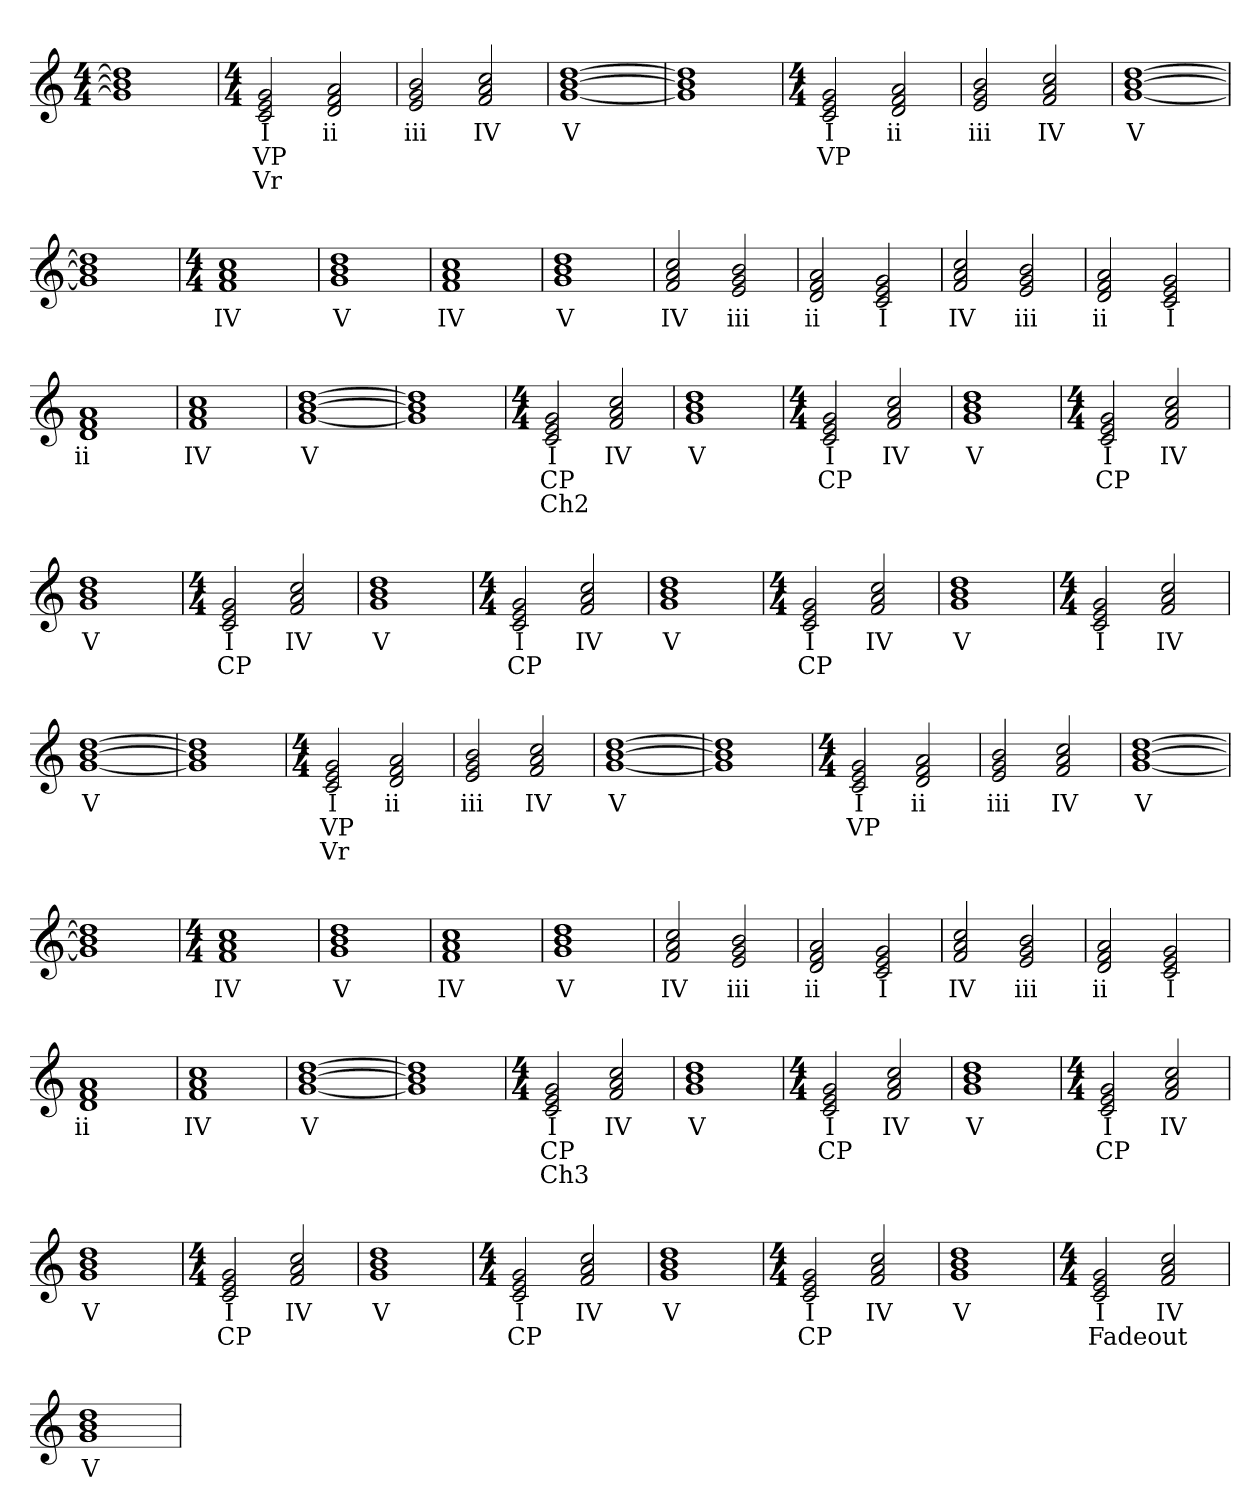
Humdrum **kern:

**kern	**text	**text	**text
*part1	*part1	*part1	*part1
*staff1	*staff1	*staff1	*staff1
*k[]	*	*	*
*C:	*	*	*
*M4/4	*	*	*
=	=	=	=
1g] 1b] 1dd]	.	.	.
=	=	=	=
*k[]	*	*	*
*C:	*	*	*
*M4/4	*	*	*
2c 2e 2g	I	VP	Vr
2d 2f 2a	ii	.	.
=	=	=	=
*k[]	*	*	*
*C:	*	*	*
2e 2g 2b	iii	.	.
2f 2a 2cc	IV	.	.
=	=	=	=
*k[]	*	*	*
*C:	*	*	*
[1g [1b [1dd	V	.	.
=	=	=	=
*k[]	*	*	*
*C:	*	*	*
1g] 1b] 1dd]	.	.	.
=	=	=	=
*k[]	*	*	*
*C:	*	*	*
*M4/4	*	*	*
2c 2e 2g	I	VP	.
2d 2f 2a	ii	.	.
=	=	=	=
*k[]	*	*	*
*C:	*	*	*
2e 2g 2b	iii	.	.
2f 2a 2cc	IV	.	.
=	=	=	=
*k[]	*	*	*
*C:	*	*	*
[1g [1b [1dd	V	.	.
=	=	=	=
*k[]	*	*	*
*C:	*	*	*
1g] 1b] 1dd]	.	.	.
=	=	=	=
*k[]	*	*	*
*C:	*	*	*
*M4/4	*	*	*
1f 1a 1cc	IV	.	.
=	=	=	=
*k[]	*	*	*
*C:	*	*	*
1g 1b 1dd	V	.	.
=	=	=	=
*k[]	*	*	*
*C:	*	*	*
1f 1a 1cc	IV	.	.
=	=	=	=
*k[]	*	*	*
*C:	*	*	*
1g 1b 1dd	V	.	.
=	=	=	=
*k[]	*	*	*
*C:	*	*	*
2f 2a 2cc	IV	.	.
2e 2g 2b	iii	.	.
=	=	=	=
*k[]	*	*	*
*C:	*	*	*
2d 2f 2a	ii	.	.
2c 2e 2g	I	.	.
=	=	=	=
*k[]	*	*	*
*C:	*	*	*
2f 2a 2cc	IV	.	.
2e 2g 2b	iii	.	.
=	=	=	=
*k[]	*	*	*
*C:	*	*	*
2d 2f 2a	ii	.	.
2c 2e 2g	I	.	.
=	=	=	=
*k[]	*	*	*
*C:	*	*	*
1d 1f 1a	ii	.	.
=	=	=	=
*k[]	*	*	*
*C:	*	*	*
1f 1a 1cc	IV	.	.
=	=	=	=
*k[]	*	*	*
*C:	*	*	*
[1g [1b [1dd	V	.	.
=	=	=	=
*k[]	*	*	*
*C:	*	*	*
1g] 1b] 1dd]	.	.	.
=	=	=	=
*k[]	*	*	*
*C:	*	*	*
*M4/4	*	*	*
2c 2e 2g	I	CP	Ch2
2f 2a 2cc	IV	.	.
=	=	=	=
*k[]	*	*	*
*C:	*	*	*
1g 1b 1dd	V	.	.
=	=	=	=
*k[]	*	*	*
*C:	*	*	*
*M4/4	*	*	*
2c 2e 2g	I	CP	.
2f 2a 2cc	IV	.	.
=	=	=	=
*k[]	*	*	*
*C:	*	*	*
1g 1b 1dd	V	.	.
=	=	=	=
*k[]	*	*	*
*C:	*	*	*
*M4/4	*	*	*
2c 2e 2g	I	CP	.
2f 2a 2cc	IV	.	.
=	=	=	=
*k[]	*	*	*
*C:	*	*	*
1g 1b 1dd	V	.	.
=	=	=	=
*k[]	*	*	*
*C:	*	*	*
*M4/4	*	*	*
2c 2e 2g	I	CP	.
2f 2a 2cc	IV	.	.
=	=	=	=
*k[]	*	*	*
*C:	*	*	*
1g 1b 1dd	V	.	.
=	=	=	=
*k[]	*	*	*
*C:	*	*	*
*M4/4	*	*	*
2c 2e 2g	I	CP	.
2f 2a 2cc	IV	.	.
=	=	=	=
*k[]	*	*	*
*C:	*	*	*
1g 1b 1dd	V	.	.
=	=	=	=
*k[]	*	*	*
*C:	*	*	*
*M4/4	*	*	*
2c 2e 2g	I	CP	.
2f 2a 2cc	IV	.	.
=	=	=	=
*k[]	*	*	*
*C:	*	*	*
1g 1b 1dd	V	.	.
=	=	=	=
*k[]	*	*	*
*C:	*	*	*
*M4/4	*	*	*
2c 2e 2g	I	.	.
2f 2a 2cc	IV	.	.
=	=	=	=
*k[]	*	*	*
*C:	*	*	*
[1g [1b [1dd	V	.	.
=	=	=	=
*k[]	*	*	*
*C:	*	*	*
1g] 1b] 1dd]	.	.	.
=	=	=	=
*k[]	*	*	*
*C:	*	*	*
*M4/4	*	*	*
2c 2e 2g	I	VP	Vr
2d 2f 2a	ii	.	.
=	=	=	=
*k[]	*	*	*
*C:	*	*	*
2e 2g 2b	iii	.	.
2f 2a 2cc	IV	.	.
=	=	=	=
*k[]	*	*	*
*C:	*	*	*
[1g [1b [1dd	V	.	.
=	=	=	=
*k[]	*	*	*
*C:	*	*	*
1g] 1b] 1dd]	.	.	.
=	=	=	=
*k[]	*	*	*
*C:	*	*	*
*M4/4	*	*	*
2c 2e 2g	I	VP	.
2d 2f 2a	ii	.	.
=	=	=	=
*k[]	*	*	*
*C:	*	*	*
2e 2g 2b	iii	.	.
2f 2a 2cc	IV	.	.
=	=	=	=
*k[]	*	*	*
*C:	*	*	*
[1g [1b [1dd	V	.	.
=	=	=	=
*k[]	*	*	*
*C:	*	*	*
1g] 1b] 1dd]	.	.	.
=	=	=	=
*k[]	*	*	*
*C:	*	*	*
*M4/4	*	*	*
1f 1a 1cc	IV	.	.
=	=	=	=
*k[]	*	*	*
*C:	*	*	*
1g 1b 1dd	V	.	.
=	=	=	=
*k[]	*	*	*
*C:	*	*	*
1f 1a 1cc	IV	.	.
=	=	=	=
*k[]	*	*	*
*C:	*	*	*
1g 1b 1dd	V	.	.
=	=	=	=
*k[]	*	*	*
*C:	*	*	*
2f 2a 2cc	IV	.	.
2e 2g 2b	iii	.	.
=	=	=	=
*k[]	*	*	*
*C:	*	*	*
2d 2f 2a	ii	.	.
2c 2e 2g	I	.	.
=	=	=	=
*k[]	*	*	*
*C:	*	*	*
2f 2a 2cc	IV	.	.
2e 2g 2b	iii	.	.
=	=	=	=
*k[]	*	*	*
*C:	*	*	*
2d 2f 2a	ii	.	.
2c 2e 2g	I	.	.
=	=	=	=
*k[]	*	*	*
*C:	*	*	*
1d 1f 1a	ii	.	.
=	=	=	=
*k[]	*	*	*
*C:	*	*	*
1f 1a 1cc	IV	.	.
=	=	=	=
*k[]	*	*	*
*C:	*	*	*
[1g [1b [1dd	V	.	.
=	=	=	=
*k[]	*	*	*
*C:	*	*	*
1g] 1b] 1dd]	.	.	.
=	=	=	=
*k[]	*	*	*
*C:	*	*	*
*M4/4	*	*	*
2c 2e 2g	I	CP	Ch3
2f 2a 2cc	IV	.	.
=	=	=	=
*k[]	*	*	*
*C:	*	*	*
1g 1b 1dd	V	.	.
=	=	=	=
*k[]	*	*	*
*C:	*	*	*
*M4/4	*	*	*
2c 2e 2g	I	CP	.
2f 2a 2cc	IV	.	.
=	=	=	=
*k[]	*	*	*
*C:	*	*	*
1g 1b 1dd	V	.	.
=	=	=	=
*k[]	*	*	*
*C:	*	*	*
*M4/4	*	*	*
2c 2e 2g	I	CP	.
2f 2a 2cc	IV	.	.
=	=	=	=
*k[]	*	*	*
*C:	*	*	*
1g 1b 1dd	V	.	.
=	=	=	=
*k[]	*	*	*
*C:	*	*	*
*M4/4	*	*	*
2c 2e 2g	I	CP	.
2f 2a 2cc	IV	.	.
=	=	=	=
*k[]	*	*	*
*C:	*	*	*
1g 1b 1dd	V	.	.
=	=	=	=
*k[]	*	*	*
*C:	*	*	*
*M4/4	*	*	*
2c 2e 2g	I	CP	.
2f 2a 2cc	IV	.	.
=	=	=	=
*k[]	*	*	*
*C:	*	*	*
1g 1b 1dd	V	.	.
=	=	=	=
*k[]	*	*	*
*C:	*	*	*
*M4/4	*	*	*
2c 2e 2g	I	CP	.
2f 2a 2cc	IV	.	.
=	=	=	=
*k[]	*	*	*
*C:	*	*	*
1g 1b 1dd	V	.	.
=	=	=	=
*k[]	*	*	*
*C:	*	*	*
*M4/4	*	*	*
2c 2e 2g	I	Fadeout	.
2f 2a 2cc	IV	.	.
=	=	=	=
*k[]	*	*	*
*C:	*	*	*
1g 1b 1dd	V	.	.
=	=	=	=
*-	*-	*-	*-
